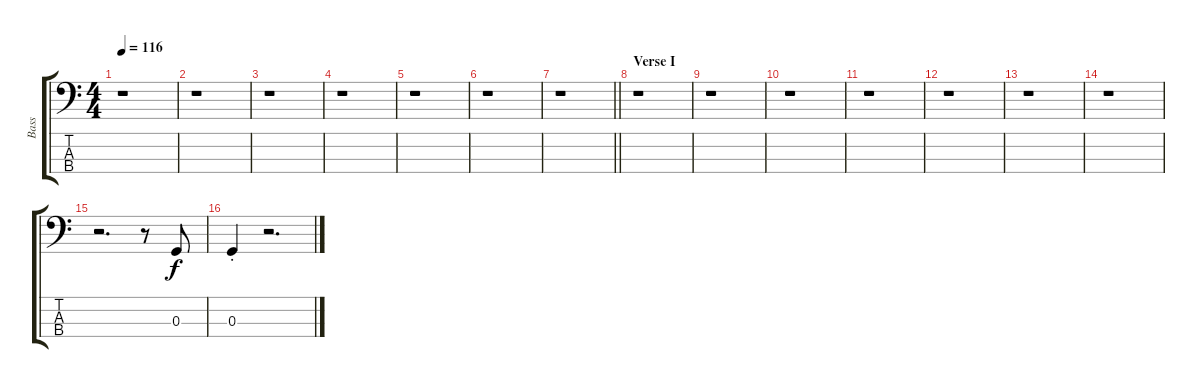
\track ("Bass" "Bass") {instrument electricbasspick}
\staff {score tabs}
\tuning (F2 C2 G1 D1) {hide}
\ts (4 4)
\tempo 116
\clef f4
\ks c
r.1{dy f} |
r.1 |
r.1 |
r.1 |
r.1 |
r.1 |
\barLineRight lightlight
r.1 |
\section ("" "Verse I")
r.1 |
r.1 |
r.1 |
r.1 |
r.1 |
r.1 |
r.1 |
r.2{d} r.8 0.3.8 |
0.3{st}.4 r.2{d}
